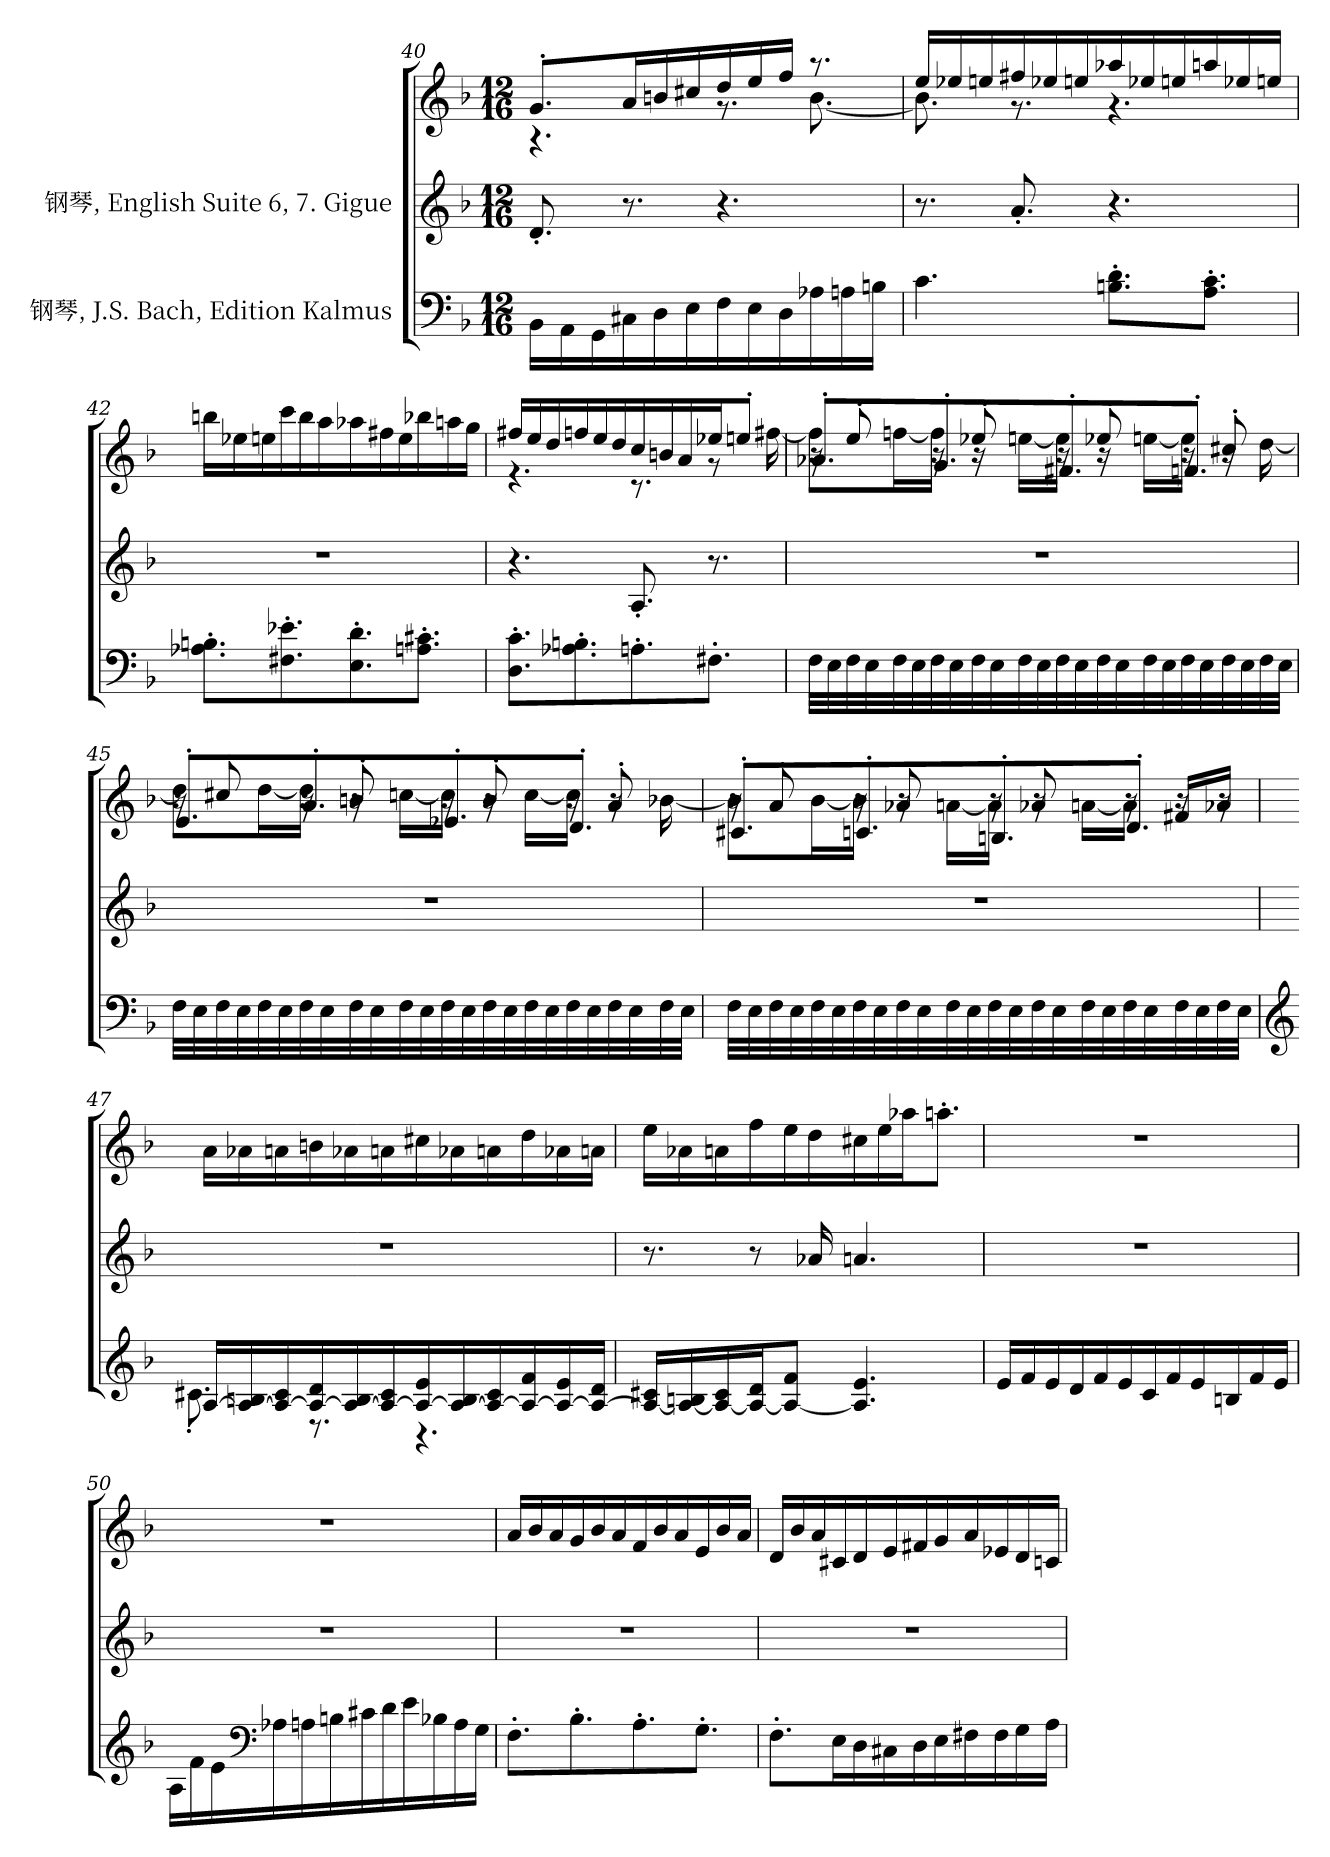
**kern	**kern	**kern
*part2	*part1	*part1
*staff3	*staff2	*staff1
*I"钢琴, J.S. Bach, Edition Kalmus	*I"钢琴, English Suite 6, 7. Gigue	*
*clefF4	*clefG2	*clefG2
*k[b-]	*k[b-]	*k[b-]
*M12/16	*M12/16	*M12/16
=40	=40	=40
*	*	*^
16BB-\LL	8.d'/	8.g'/L	4.r
16AA\	.	.	.
16GG\	.	.	.
16C#X\	8.r	16a/L	.
16D\	.	16bn/	.
16E\	.	16cc#X/	.
16F\	4.r	16dd/	8.r
16E\	.	16ee/	.
16D\	.	16ff/JJ	.
16A-X\	.	8.r	[8.b\
16An\	.	.	.
16Bn\JJ	.	.	.
!!LO:LB:g=z	!!
=41	=41	=41	=41
4.c\	8.r	16ee/LL	8.b\]
.	.	16ee-X/	.
.	.	16een/	.
.	8.a'/	16ff#X/	8.r
.	.	16ee-X/	.
.	.	16een/	.
8.Bn\' 8.d\'L	4.r	16aa-X/	4.r
.	.	16ee-X/	.
.	.	16een/	.
8.A\' 8.c\'J	.	16aan/	.
.	.	16ee-X/	.
.	.	16een/JJ	.
*	*	*v	*v
=42	=42	=42
8.A-X\' 8.Bn\'L	2.r	16bbn\LL
.	.	16ee-X\
.	.	16een\
8.F#X\' 8.e-X\'	.	16ccc\
.	.	16bb\
.	.	16aa\
8.E\' 8.d\'	.	16aa-X\
.	.	16ff#X\
.	.	16ee\
8.An\' 8.c#X\'J	.	16bb-X\
.	.	16aan\
.	.	16gg\JJ
!!LO:LB:g=z
=43	=43	=43
*	*	*^
8.D\' 8.c\'L	4.r	16ff#X/LL	4.r
.	.	16ee/	.
.	.	16dd/	.
8.A-X\' 8.Bn\'	.	16ffn/	.
.	.	16ee/	.
.	.	16dd/	.
8.An'\	8.A'/	16cc/	8.r
.	.	16bn/	.
.	.	16a/	.
8.F#X'\J	8.r	16ee-X/J	8r
.	.	8een'/J	.
.	.	.	[16ff#X\
=44	=44	=44	=44
*	*	*	*^
32F\LLL	2.r	16r	8ff#\L]	8.a-X'/L
32E\	.	.	.	.
32F\	.	8ee'/	.	.
32E\	.	.	.	.
32F\	.	.	[16ffn\L	.
32E\	.	.	.	.
32F\	.	16r	16ff\JJ]	8.g'/
32E\	.	.	.	.
32F\	.	8ee-X'/	16r	.
32E\	.	.	.	.
32F\	.	.	[16een\LL	.
32E\	.	.	.	.
32F\	.	16r	16ee\JJ]	8.f#X'/
32E\	.	.	.	.
32F\	.	8ee-X'/	16r	.
32E\	.	.	.	.
32F\	.	.	[16een\LL	.
32E\	.	.	.	.
32F\	.	16r	16ee\JJ]	8.fn'/J
32E\	.	.	.	.
32F\	.	8cc#X'/	16r	.
32E\	.	.	.	.
32F\	.	.	[16dd\	.
32E\JJJ	.	.	.	.
!!LO:LB:g=z	!!	!!
=45	=45	=45	=45	=45
32F\LLL	2.r	16r	8dd\L]	8.e'/L
32E\	.	.	.	.
32F\	.	8cc#X'/	.	.
32E\	.	.	.	.
32F\	.	.	[16dd\L	.
32E\	.	.	.	.
32F\	.	16r	16dd\JJ]	8.a'/
32E\	.	.	.	.
32F\	.	8bn'/	16r	.
32E\	.	.	.	.
32F\	.	.	[16ccn\LL	.
32E\	.	.	.	.
32F\	.	16r	16cc\JJ]	8.e-X'/
32E\	.	.	.	.
32F\	.	8b'/	16r	.
32E\	.	.	.	.
32F\	.	.	[16cc\LL	.
32E\	.	.	.	.
32F\	.	16r	16cc\JJ]	8.d'/J
32E\	.	.	.	.
32F\	.	8a'/	16r	.
32E\	.	.	.	.
32F\	.	.	[16b-X\	.
32E\JJJ	.	.	.	.
!!LO:PB:g=z	!!	!!
=46	=46	=46	=46	=46
32F\LLL	2.r	16r	8b-\L]	8.c#X'/L
32E\	.	.	.	.
32F\	.	8a'/	.	.
32E\	.	.	.	.
32F\	.	.	[16b-\L	.
32E\	.	.	.	.
32F\	.	16r	16b-\JJ]	8.cn'/
32E\	.	.	.	.
32F\	.	8a-X'/	16r	.
32E\	.	.	.	.
32F\	.	.	[16an\LL	.
32E\	.	.	.	.
32F\	.	16r	16a\JJ]	8.Bn'/
32E\	.	.	.	.
32F\	.	8a-X'/	16r	.
32E\	.	.	.	.
32F\	.	.	[16an\LL	.
32E\	.	.	.	.
32F\	.	16r	16a\JJ]	8.d'/J
32E\	.	.	.	.
32F\	.	16f#X/LL	16r	.
32E\	.	.	.	.
32F\	.	16a-X/JJ	16r	.
32E\JJJ	.	.	.	.
*	*	*v	*v	*v
!!LO:LB:g=z
=47	=47	=47
*clefG2	*	*
*^	*	*
[16A/LL	8.c#X'\	2.r	16a\LL
16A/_ 16Bn/	.	.	16a-X\
16A/_ 16c#/	.	.	16an\
16A/_ 16d/	8.r	.	16bn\
16A/_ 16B/	.	.	16a-X\
16A/_ 16c#/	.	.	16an\
16A/_ 16e/	4.r	.	16cc#X\
16A/_ 16B/	.	.	16a-X\
16A/_ 16c#/	.	.	16an\
16A/_ 16f/	.	.	16dd\
16A/_ 16e/	.	.	16a-X\
16A/_ 16d/JJ	.	.	16an\JJ
*v	*v	*	*
=48	=48	=48
16A/_ 16c#X/LL	8.r	16ee\LL
16A/_ 16Bn/	.	16a-X\
16A/_ 16c#/	.	16an\
16A/_ 16d/J	8r	16ff\
8A/_ 8f/J	.	16ee\
.	16a-X/	16dd\
4.A/] 4.e/	4.an/	16cc#X\
.	.	16ee\
.	.	16aa-X\J
.	.	8.aan'\J
!!LO:LB:g=z
=49	=49	=49
16e/LL	2.r	2.r
16f/	.	.
16e/	.	.
16d/	.	.
16f/	.	.
16e/	.	.
16c/	.	.
16f/	.	.
16e/	.	.
16Bn/	.	.
16f/	.	.
16e/JJ	.	.
=50	=50	=50
16A\LL	2.r	2.r
16f\	.	.
16e\	.	.
*clefF4	*	*
16A-X\	.	.
16An\	.	.
16Bn\	.	.
16c#X\	.	.
16d\	.	.
16e\	.	.
16B-X\	.	.
16A\	.	.
16G\JJ	.	.
=51	=51	=51
8.F'\L	2.r	16a/LL
.	.	16b-/
.	.	16a/
8.B-'\	.	16g/
.	.	16b-/
.	.	16a/
8.A'\	.	16f/
.	.	16b-/
.	.	16a/
8.G'\J	.	16e/
.	.	16b-/
.	.	16a/JJ
!!LO:LB:g=z
=52	=52	=52
8.F'\L	2.r	16d/LL
.	.	16b-/
.	.	16a/
16E\L	.	16c#X/
16D\	.	16d/
16C#X\	.	16e/
16D\	.	16f#X/
16E\	.	16g/
16F#X\	.	16a/
16F#\	.	16e-X/
16G\	.	16d/
16A\JJ	.	16cn/JJ
=	=	=
*-	*-	*-
